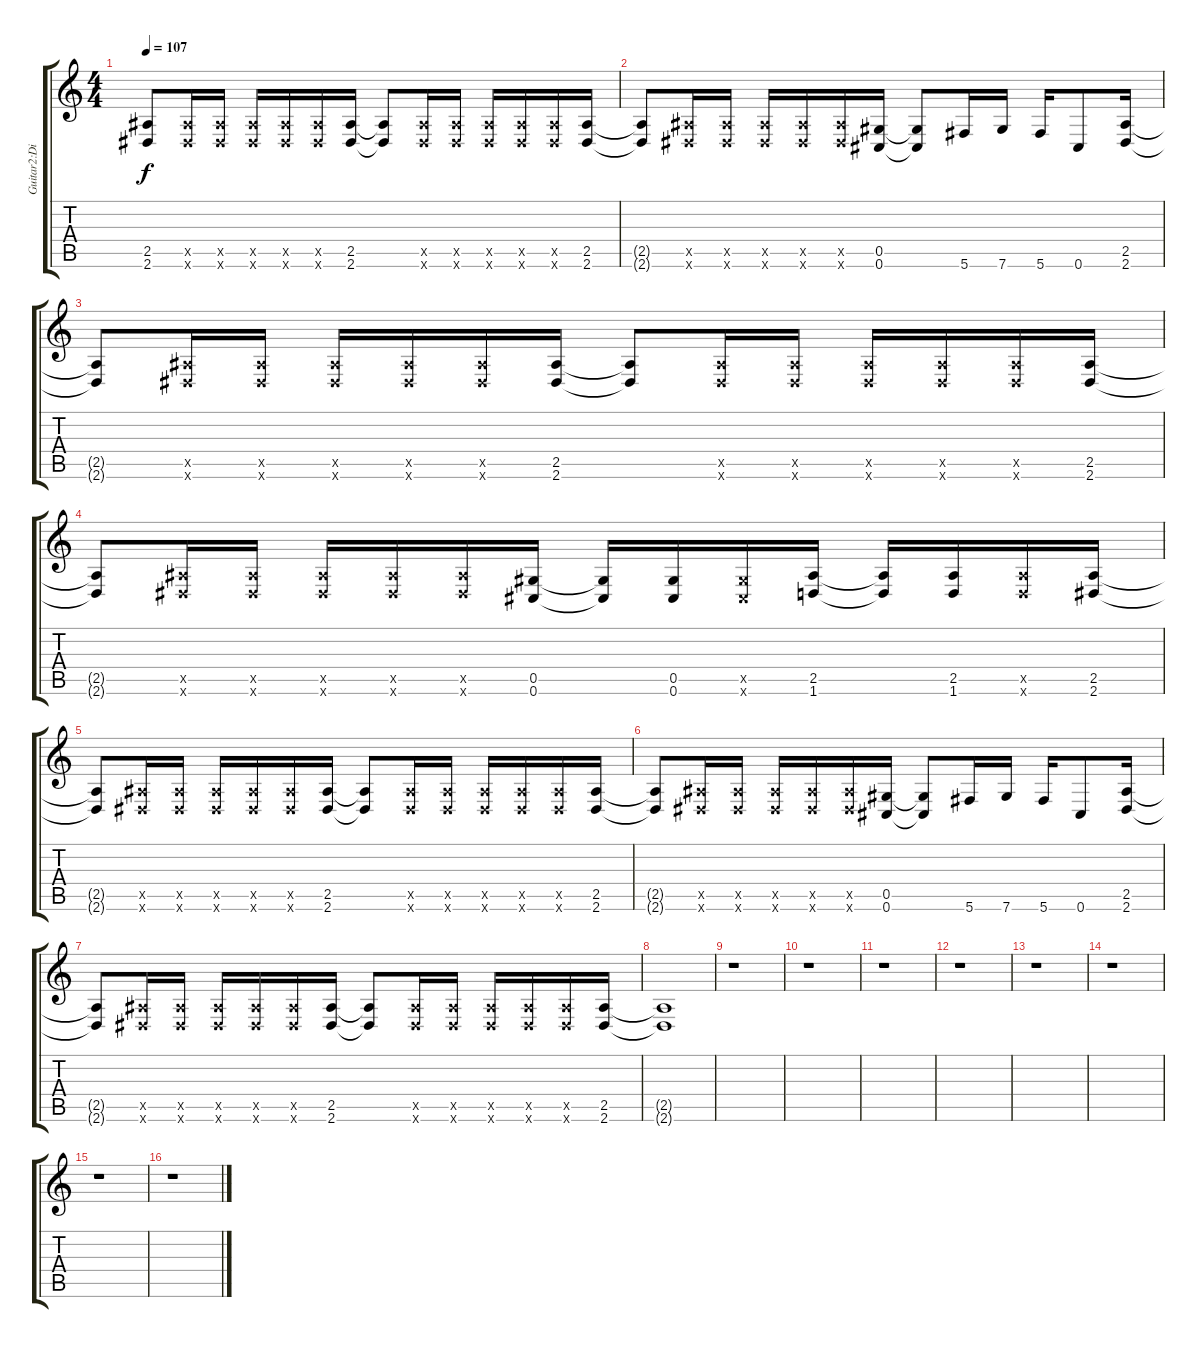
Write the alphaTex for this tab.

\track ("Guitar2:Distortion<Half Down, 6th=C#>" "Guitar2:Di") {instrument distortionguitar}
\staff {score tabs}
\tuning (Eb4 Bb3 Gb3 Db3 Ab2 Db2) {hide}
\ts (4 4)
\tempo 107
\clef g2
\ks c
(2.5{t} 2.6{t}).8{dy f} (2.5{x} 2.6{x}).16 (2.5{x} 2.6{x}).16 (2.5{x} 2.6{x}).16 (2.5{x} 2.6{x}).16 (2.5{x} 2.6{x}).16 (2.5 2.6).16 (2.5{t} 2.6{t}).8 (2.5{x} 2.6{x}).16 (2.5{x} 2.6{x}).16 (2.5{x} 2.6{x}).16 (2.5{x} 2.6{x}).16 (2.5{x} 2.6{x}).16 (2.5 2.6).16 |
(2.5{t} 2.6{t}).8 (2.5{x} 2.6{x}).16 (2.5{x} 2.6{x}).16 (2.5{x} 2.6{x}).16 (2.5{x} 2.6{x}).16 (2.5{x} 2.6{x}).16 (0.5 0.6).16 (0.5{t} 0.6{t}).8 5.6.16 7.6.16 5.6.16 0.6.8 (2.5 2.6).16 |
(2.5{t} 2.6{t}).8 (2.5{x} 2.6{x}).16 (2.5{x} 2.6{x}).16 (2.5{x} 2.6{x}).16 (2.5{x} 2.6{x}).16 (2.5{x} 2.6{x}).16 (2.5 2.6).16 (2.5{t} 2.6{t}).8 (2.5{x} 2.6{x}).16 (2.5{x} 2.6{x}).16 (2.5{x} 2.6{x}).16 (2.5{x} 2.6{x}).16 (2.5{x} 2.6{x}).16 (2.5 2.6).16 |
(2.5{t} 2.6{t}).8 (2.5{x} 2.6{x}).16 (2.5{x} 2.6{x}).16 (2.5{x} 2.6{x}).16 (2.5{x} 2.6{x}).16 (2.5{x} 2.6{x}).16 (0.5 0.6).16 (0.5{t} 0.6{t}).16 (0.5 0.6).16 (0.5{x} 0.6{x}).16 (2.5 1.6).16 (2.5{t} 1.6{t}).16 (2.5 1.6).16 (2.5{x} 1.6{x}).16 (2.5 2.6).16 |
(2.5{t} 2.6{t}).8 (2.5{x} 2.6{x}).16 (2.5{x} 2.6{x}).16 (2.5{x} 2.6{x}).16 (2.5{x} 2.6{x}).16 (2.5{x} 2.6{x}).16 (2.5 2.6).16 (2.5{t} 2.6{t}).8 (2.5{x} 2.6{x}).16 (2.5{x} 2.6{x}).16 (2.5{x} 2.6{x}).16 (2.5{x} 2.6{x}).16 (2.5{x} 2.6{x}).16 (2.5 2.6).16 |
(2.5{t} 2.6{t}).8 (2.5{x} 2.6{x}).16 (2.5{x} 2.6{x}).16 (2.5{x} 2.6{x}).16 (2.5{x} 2.6{x}).16 (2.5{x} 2.6{x}).16 (0.5 0.6).16 (0.5{t} 0.6{t}).8 5.6.16 7.6.16 5.6.16 0.6.8 (2.5 2.6).16 |
(2.5{t} 2.6{t}).8 (2.5{x} 2.6{x}).16 (2.5{x} 2.6{x}).16 (2.5{x} 2.6{x}).16 (2.5{x} 2.6{x}).16 (2.5{x} 2.6{x}).16 (2.5 2.6).16 (2.5{t} 2.6{t}).8 (2.5{x} 2.6{x}).16 (2.5{x} 2.6{x}).16 (2.5{x} 2.6{x}).16 (2.5{x} 2.6{x}).16 (2.5{x} 2.6{x}).16 (2.5 2.6).16 |
(2.5{t} 2.6{t}).1 |
r.1 |
r.1 |
r.1 |
r.1 |
r.1 |
r.1 |
r.1 |
r.1
